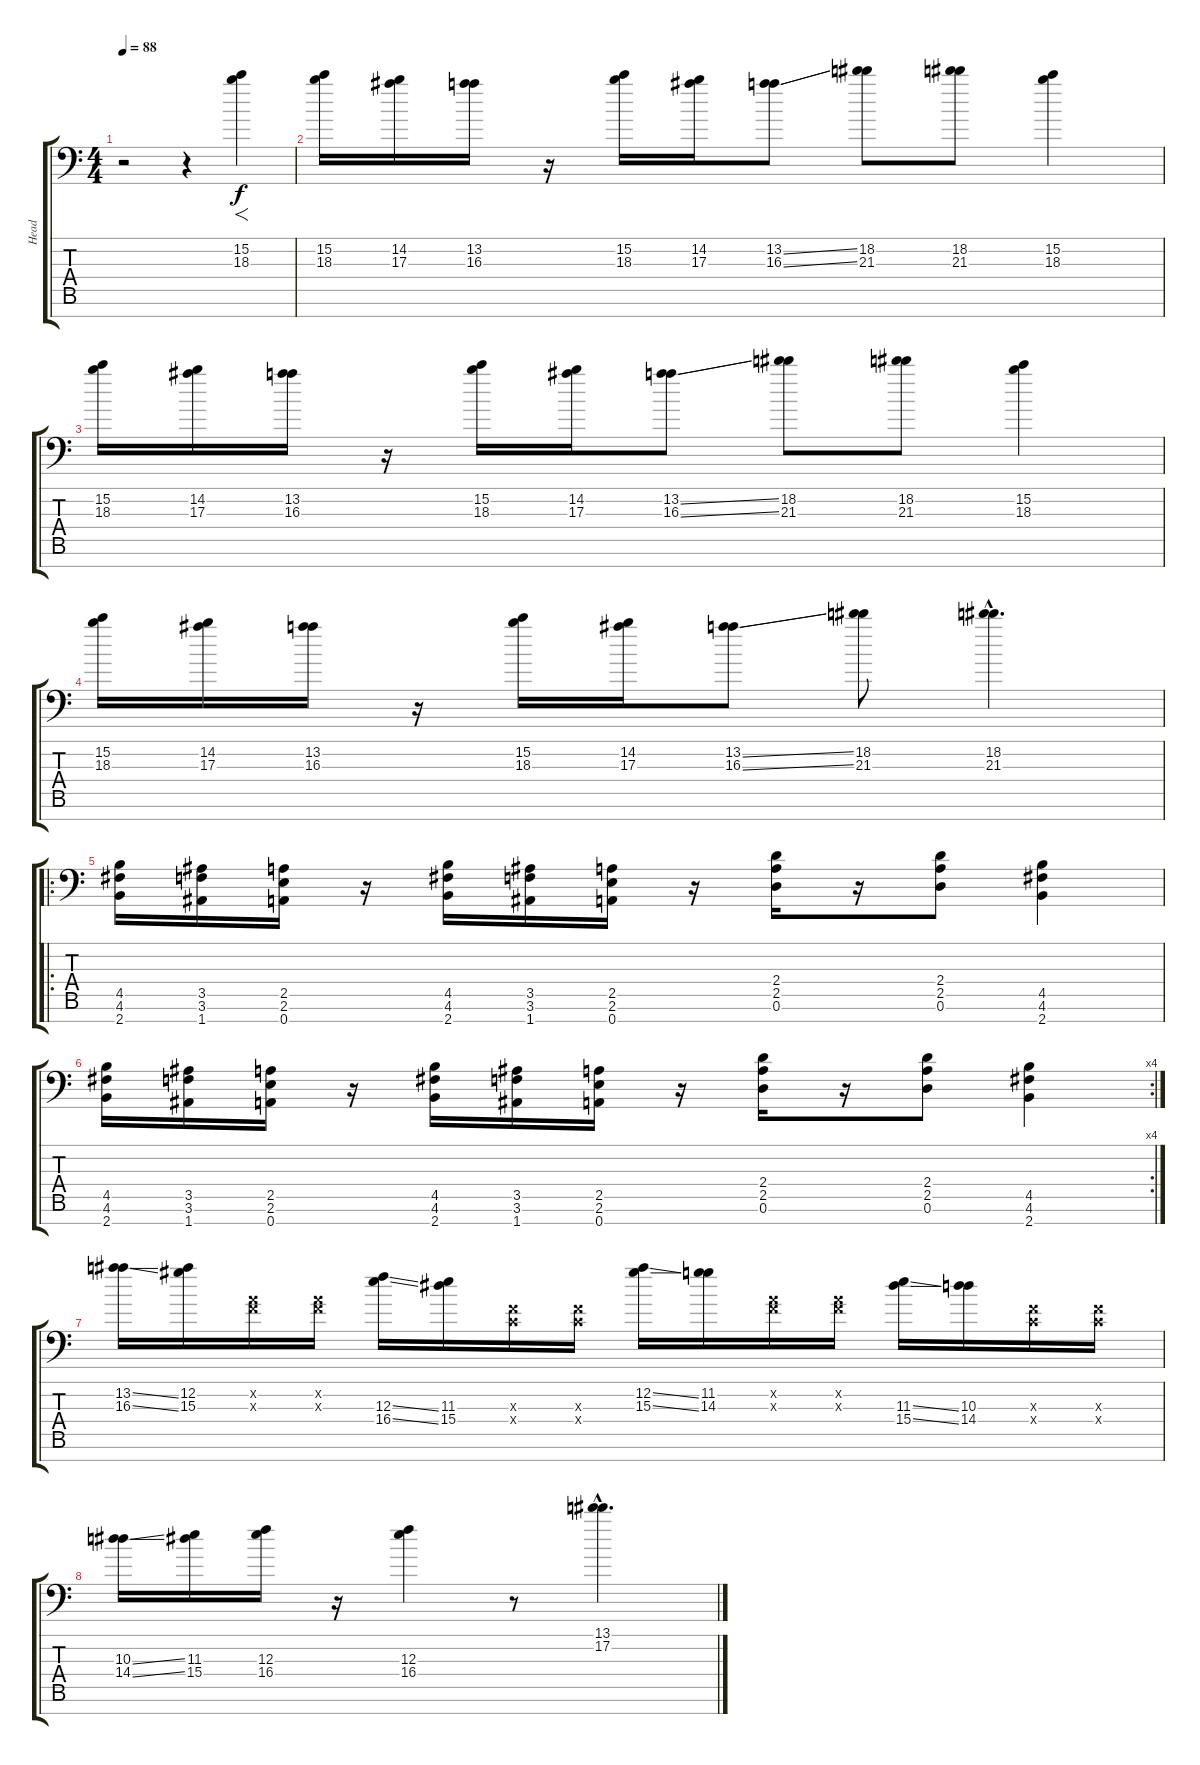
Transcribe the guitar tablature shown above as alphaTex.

\track ("Head" "Head") {instrument distortionguitar}
\staff {score tabs}
\tuning (D4 A3 F3 C3 G2 D2 A1) {hide}
\ts (4 4)
\tempo 88
\clef f4
\ks c
r.2{dy f instrument distortionguitar} r.4 (15.2 18.3).4{f volume 8} |
(15.2 18.3).16 (14.2 17.3).16 (13.2 16.3).16 r.16 (15.2 18.3).16 (14.2 17.3).16 (13.2{ss} 16.3{ss}).8 (18.2 21.3).8 (18.2 21.3).8 (15.2 18.3).4 |
(15.2 18.3).16 (14.2 17.3).16 (13.2 16.3).16 r.16 (15.2 18.3).16 (14.2 17.3).16 (13.2{ss} 16.3{ss}).8 (18.2 21.3).8 (18.2 21.3).8 (15.2 18.3).4 |
(15.2 18.3).16{volume 13} (14.2 17.3).16 (13.2 16.3).16 r.16 (15.2 18.3).16 (14.2 17.3).16 (13.2{ss} 16.3{ss}).8 (18.2 21.3).8 (18.2{hac} 21.3{hac}).4{d} |
\ro
(4.5 4.6 2.7).16{volume 14} (3.5 3.6 1.7).16 (2.5 2.6 0.7).16 r.16 (4.5 4.6 2.7).16 (3.5 3.6 1.7).16 (2.5 2.6 0.7).16 r.16 (2.4 2.5 0.6).16 r.16 (2.4 2.5 0.6).8 (4.5 4.6 2.7).4 |
\rc 4
(4.5 4.6 2.7).16 (3.5 3.6 1.7).16 (2.5 2.6 0.7).16 r.16 (4.5 4.6 2.7).16 (3.5 3.6 1.7).16 (2.5 2.6 0.7).16 r.16 (2.4 2.5 0.6).16 r.16 (2.4 2.5 0.6).8 (4.5 4.6 2.7).4 |
(13.2{ss} 16.3{ss}).16 (12.2 15.3).16 (0.2{x} 0.3{x}).16 (0.2{x} 0.3{x}).16 (12.3{ss} 16.4{ss}).16 (11.3 15.4).16 (0.3{x} 0.4{x}).16 (0.3{x} 0.4{x}).16 (12.2{ss} 15.3{ss}).16 (11.2 14.3).16 (0.2{x} 0.3{x}).16 (0.2{x} 0.3{x}).16 (11.3{ss} 15.4{ss}).16 (10.3 14.4).16 (0.3{x} 0.4{x}).16 (0.3{x} 0.4{x}).16 |
(10.3{ss} 14.4{ss}).16 (11.3 15.4).16 (12.3 16.4).16 r.16 (12.3 16.4).4 r.8 (13.1{hac} 17.2{hac}).4{d}
